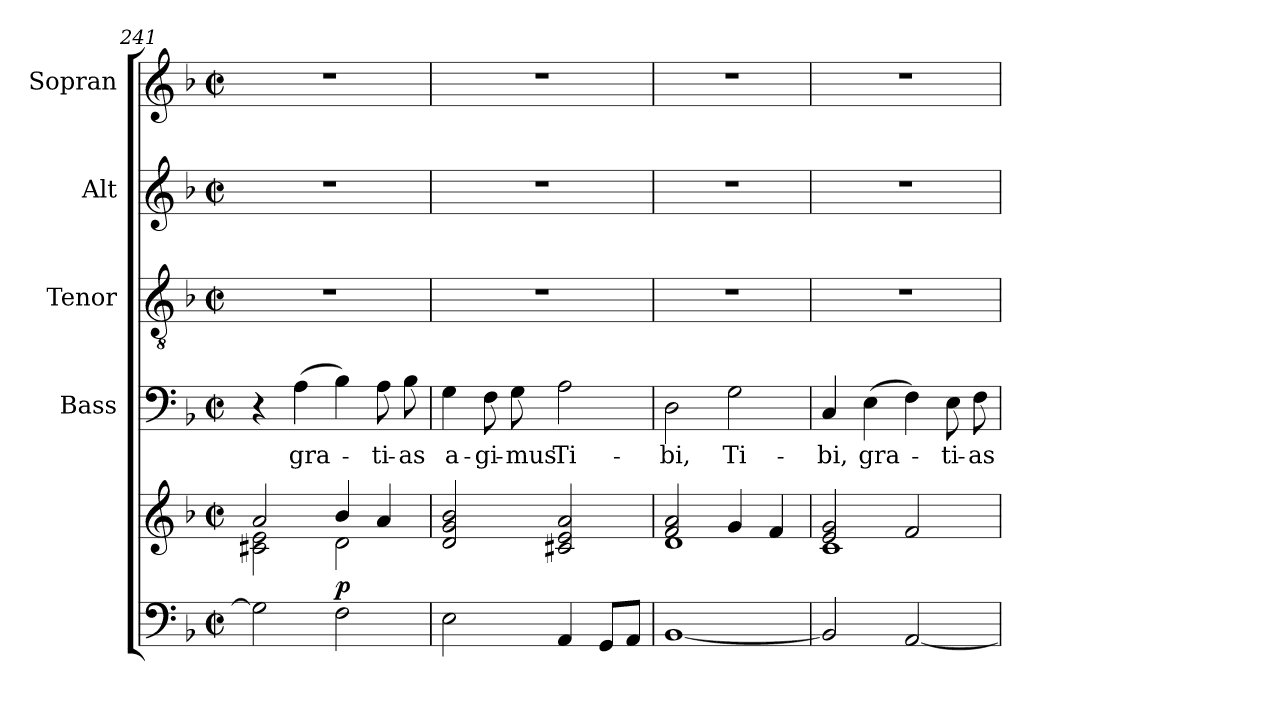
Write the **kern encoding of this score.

**kern	**kern	**dynam	**kern	**text	**kern	**kern	**kern
*part5	*part5	*part5	*part4	*part4	*part3	*part2	*part1
*staff6	*staff5	*staff5/6	*staff4	*staff4	*staff3	*staff2	*staff1
*	*	*	*I"Bass	*	*I"Tenor	*I"Alt	*I"Sopran
*	*	*	*I'B.	*	*I'T.	*I'A.	*I'S.
!!LO:PB:g=z
*clefF4	*clefG2	*	*clefF4	*	*clefGv2	*clefG2	*clefG2
*k[b-]	*k[b-]	*	*k[b-]	*	*k[b-]	*k[b-]	*k[b-]
*F:	*F:	*	*F:	*	*F:	*F:	*F:
*M2/2	*M2/2	*	*M2/2	*	*M2/2	*M2/2	*M2/2
*met(c|)	*met(c|)	*	*met(c|)	*	*met(c|)	*met(c|)	*met(c|)
=241	=241	=241	=241	=241	=241	=241	=241
*	*^	*	*	*	*	*	*
2G\]	2a/	2c#X\ 2e\	.	4r	.	1r	1r	1r
!	!	!	!	!	!LO:LY:b	!	!	!
.	.	.	.	(>4A\	gra-	.	.	.
!	!	!	!LO:DY:a=2	!	!	!	!	!
2F\	4b-/	2d\	p	4B-\)	.	.	.	.
!	!	!	!	!	!LO:LY:b	!	!	!
.	4a/	.	.	8A\	-ti-	.	.	.
!	!	!	!	!	!LO:LY:b	!	!	!
.	.	.	.	8B-\	-as	.	.	.
*	*v	*v	*	*	*	*	*	*
=242	=242	=242	=242	=242	=242	=242	=242
!	!	!	!	!LO:LY:b	!	!	!
2E\	2d/ 2g/ 2b-/	.	4G\	a-	1r	1r	1r
!	!	!	!	!LO:LY:b	!	!	!
.	.	.	8F\	-gi-	.	.	.
!	!	!	!	!LO:LY:b	!	!	!
.	.	.	8G\	-mus	.	.	.
!	!	!	!	!LO:LY:b	!	!	!
4AA/	2c#X/ 2e/ 2a/	.	2A\	Ti-	.	.	.
8GG/L	.	.	.	.	.	.	.
8AA/J	.	.	.	.	.	.	.
=243	=243	=243	=243	=243	=243	=243	=243
*	*^	*	*	*	*	*	*
!	!	!	!	!	!LO:LY:b	!	!	!
[1BB-	2f/ 2a/	1d	.	2D\	-bi,	1r	1r	1r
!	!	!	!	!	!LO:LY:b	!	!	!
.	4g/	.	.	2G\	Ti-	.	.	.
.	4f/	.	.	.	.	.	.	.
=244	=244	=244	=244	=244	=244	=244	=244	=244
!	!	!	!	!	!LO:LY:b	!	!	!
2BB-/]	2e/ 2g/	1c	.	4C/	-bi,	1r	1r	1r
!	!	!	!	!	!LO:LY:b	!	!	!
.	.	.	.	(>4E\	gra-	.	.	.
[2AA/	2f/	.	.	4F\)	.	.	.	.
!	!	!	!	!	!LO:LY:b	!	!	!
.	.	.	.	8E\	-ti-	.	.	.
!	!	!	!	!	!LO:LY:b	!	!	!
.	.	.	.	8F\	-as	.	.	.
*	*v	*v	*	*	*	*	*	*
=	=	=	=	=	=	=	=
*-	*-	*-	*-	*-	*-	*-	*-
